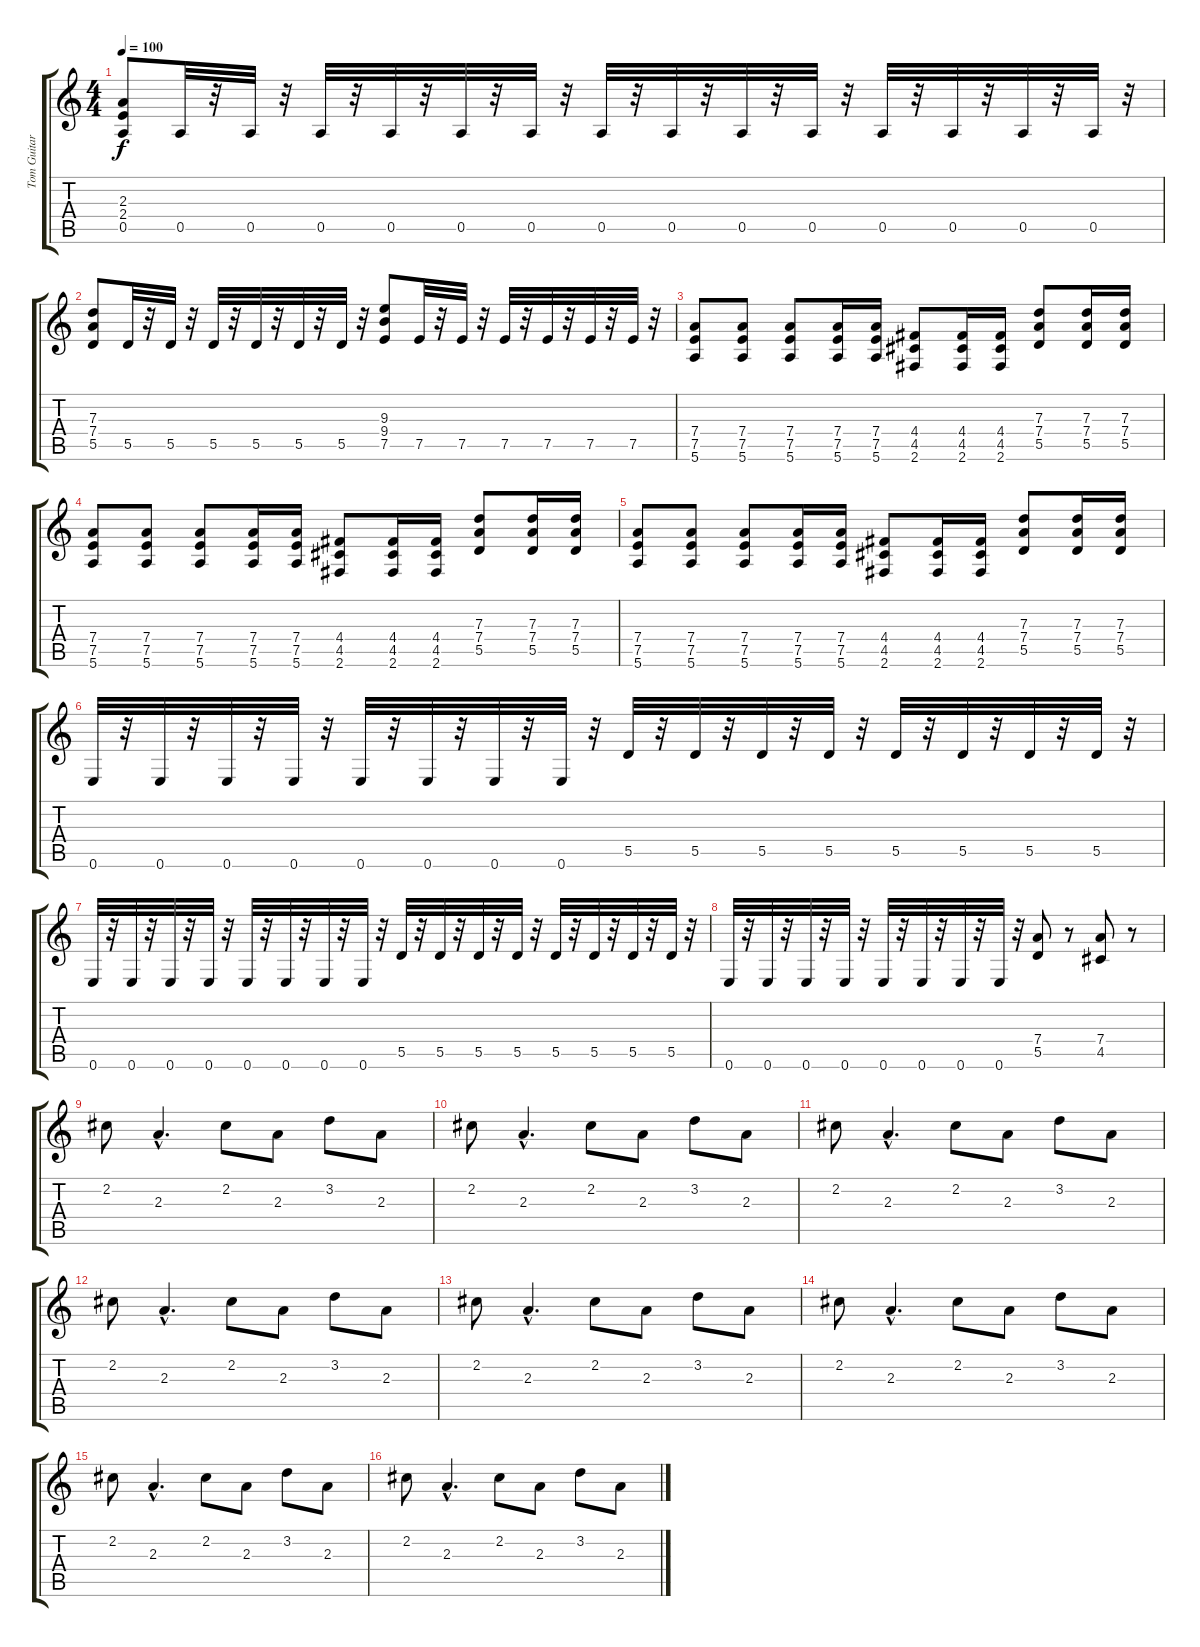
\track ("Tom Guitar 1" "Tom Guitar") {instrument distortionguitar}
\staff {score tabs}
\tuning (E4 B3 G3 D3 A2 E2) {hide}
\ts (4 4)
\tempo 100
\clef g2
\ks c
(2.3 2.4 0.5).8{dy f} 0.5.32 r.32 0.5.32 r.32 0.5.32 r.32 0.5.32 r.32 0.5.32 r.32 0.5.32 r.32 0.5.32 r.32 0.5.32 r.32 0.5.32 r.32 0.5.32 r.32 0.5.32 r.32 0.5.32 r.32 0.5.32 r.32 0.5.32 r.32 |
(7.3 7.4 5.5).8 5.5.32 r.32 5.5.32 r.32 5.5.32 r.32 5.5.32 r.32 5.5.32 r.32 5.5.32 r.32 (9.3 9.4 7.5).8 7.5.32 r.32 7.5.32 r.32 7.5.32 r.32 7.5.32 r.32 7.5.32 r.32 7.5.32 r.32 |
(7.4 7.5 5.6).8{volume 14} (7.4 7.5 5.6).8 (7.4 7.5 5.6).8 (7.4 7.5 5.6).16 (7.4 7.5 5.6).16 (4.4 4.5 2.6).8 (4.4 4.5 2.6).16 (4.4 4.5 2.6).16 (7.3 7.4 5.5).8 (7.3 7.4 5.5).16 (7.3 7.4 5.5).16 |
(7.4 7.5 5.6).8 (7.4 7.5 5.6).8 (7.4 7.5 5.6).8 (7.4 7.5 5.6).16 (7.4 7.5 5.6).16 (4.4 4.5 2.6).8 (4.4 4.5 2.6).16 (4.4 4.5 2.6).16 (7.3 7.4 5.5).8 (7.3 7.4 5.5).16 (7.3 7.4 5.5).16 |
(7.4 7.5 5.6).8 (7.4 7.5 5.6).8 (7.4 7.5 5.6).8 (7.4 7.5 5.6).16 (7.4 7.5 5.6).16 (4.4 4.5 2.6).8 (4.4 4.5 2.6).16 (4.4 4.5 2.6).16 (7.3 7.4 5.5).8 (7.3 7.4 5.5).16 (7.3 7.4 5.5).16 |
0.6.32 r.32 0.6.32 r.32 0.6.32 r.32 0.6.32 r.32 0.6.32 r.32 0.6.32 r.32 0.6.32 r.32 0.6.32 r.32 5.5.32 r.32 5.5.32 r.32 5.5.32 r.32 5.5.32 r.32 5.5.32 r.32 5.5.32 r.32 5.5.32 r.32 5.5.32 r.32 |
0.6.32 r.32 0.6.32 r.32 0.6.32 r.32 0.6.32 r.32 0.6.32 r.32 0.6.32 r.32 0.6.32 r.32 0.6.32 r.32 5.5.32 r.32 5.5.32 r.32 5.5.32 r.32 5.5.32 r.32 5.5.32 r.32 5.5.32 r.32 5.5.32 r.32 5.5.32 r.32 |
0.6.32 r.32 0.6.32 r.32 0.6.32 r.32 0.6.32 r.32 0.6.32 r.32 0.6.32 r.32 0.6.32 r.32 0.6.32 r.32 (7.4 5.5).8 r.8 (7.4 4.5).8 r.8 |
2.2.8 2.3{hac}.4{d} 2.2.8 2.3.8 3.2.8 2.3.8 |
2.2.8 2.3{hac}.4{d} 2.2.8 2.3.8 3.2.8 2.3.8 |
2.2.8 2.3{hac}.4{d} 2.2.8 2.3.8 3.2.8 2.3.8 |
2.2.8 2.3{hac}.4{d} 2.2.8 2.3.8 3.2.8 2.3.8 |
2.2.8 2.3{hac}.4{d} 2.2.8 2.3.8 3.2.8 2.3.8 |
2.2.8 2.3{hac}.4{d} 2.2.8 2.3.8 3.2.8 2.3.8 |
2.2.8 2.3{hac}.4{d} 2.2.8 2.3.8 3.2.8 2.3.8 |
2.2.8 2.3{hac}.4{d} 2.2.8 2.3.8 3.2.8 2.3.8
